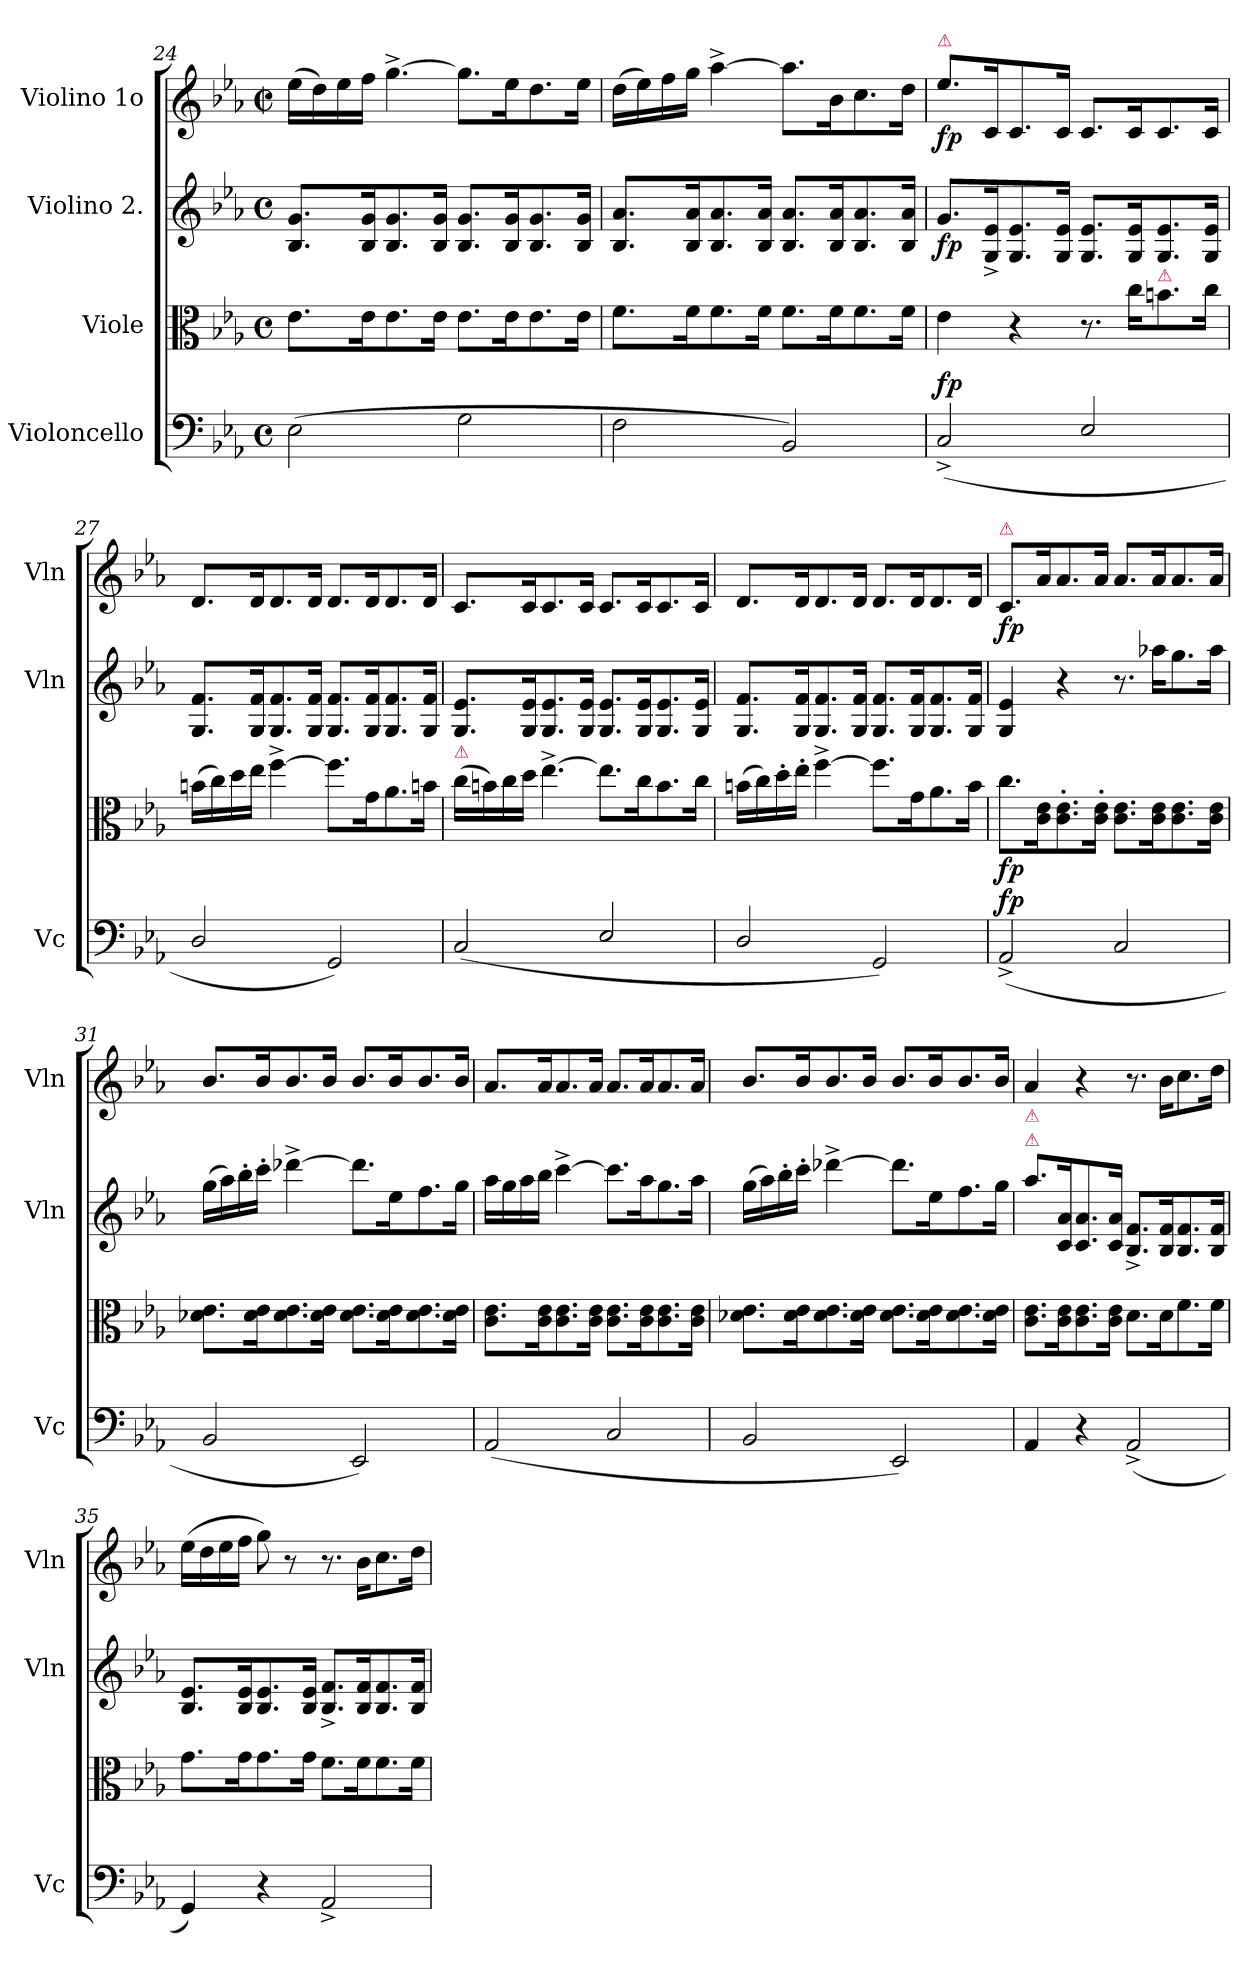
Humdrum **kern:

**kern	**dynam	**kern	**dynam	**kern	**dynam	**kern	**dynam
*part4	*part4	*part3	*part3	*part2	*part2	*part1	*part1
*staff4	*staff4	*staff3	*staff3	*staff2	*staff2	*staff1	*staff1
*I"Violoncello	*	*I"Viole	*	*I"Violino 2.	*	*I"Violino 1o	*
*I'Vc	*	*	*	*I'Vln	*	*I'Vln	*
*clefF4	*	*clefC3	*	*clefG2	*	*clefG2	*
*k[b-e-a-]	*	*k[b-e-a-]	*	*k[b-e-a-]	*	*k[b-e-a-]	*
*M4/4	*	*M4/4	*	*M4/4	*	*M4/4	*
*met(c)	*	*met(c)	*	*met(c)	*	*met(c|)	*
=24	=24	=24	=24	=24	=24	=24	=24
(>2E-\	.	8.e-\L	.	8.B-/ 8.g/L	.	(16ee-\LL	.
.	.	.	.	.	.	16dd\)	.
.	.	.	.	.	.	16ee-\	.
.	.	16e-\K	.	16B-/ 16g/K	.	16ff\JJ	.
!	!	!	!	!	!	!LO:N:vis=4.	!
.	.	8.e-\	.	8.B-/ 8.g/	.	[4gg^<\	.
.	.	16e-\Jk	.	16B-/ 16g/Jk	.	.	.
2G\	.	8.e-\L	.	8.B-/ 8.g/L	.	8.gg\L]	.
.	.	16e-\K	.	16B-/ 16g/K	.	16ee-\K	.
.	.	8.e-\	.	8.B-/ 8.g/	.	8.dd\	.
.	.	16e-\Jk	.	16B-/ 16g/Jk	.	16ee-\Jk	.
=25	=25	=25	=25	=25	=25	=25	=25
2F\	.	8.f\L	.	8.B-/ 8.a-/L	.	(16dd\LL	.
.	.	.	.	.	.	16ee-\)	.
.	.	.	.	.	.	16ff\	.
.	.	16f\K	.	16B-/ 16a-/K	.	16gg\JJ	.
.	.	8.f\	.	8.B-/ 8.a-/	.	[4aa-^<\	.
.	.	16f\Jk	.	16B-/ 16a-/Jk	.	.	.
2BB-/)	.	8.f\L	.	8.B-/ 8.a-/L	.	8.aa-\L]	.
.	.	16f\K	.	16B-/ 16a-/K	.	16b-\K	.
.	.	8.f\	.	8.B-/ 8.a-/	.	8.cc\	.
.	.	16f\Jk	.	16B-/ 16a-/Jk	.	16dd\Jk	.
=26	=26	=26	=26	=26	=26	=26	=26
!	!	!	!	!	!	!LO:TX:a:color=crimson:t=⚠	!
!	!LO:DY:a	!	!	!	!	!	!
(>2C^</	fp	4e-\	.	8.g/L	fp	8.ee-\L	fp
.	.	.	.	16G^</ 16e-^</K	.	16c/K	.
.	.	4r	.	8.G/ 8.e-/	.	8.c/	.
.	.	.	.	16G/ 16e-/Jk	.	16c/Jk	.
2E-/	.	8.r	.	8.G/ 8.e-/L	.	8.c/L	.
.	.	16cc\KL	.	16G/ 16e-/K	.	16c/K	.
!	!	!LO:TX:a:color=crimson:t=⚠	!	!	!	!	!
.	.	8.bn\	.	8.G/ 8.e-/	.	8.c/	.
.	.	16cc\Jk	.	16G/ 16e-/Jk	.	16c/Jk	.
=27	=27	=27	=27	=27	=27	=27	=27
2D/	.	(16bn\LL	.	8.G/ 8.f/L	.	8.d/L	.
.	.	16cc\)	.	.	.	.	.
.	.	16dd\	.	.	.	.	.
.	.	16ee-\JJ	.	16G/ 16f/K	.	16d/K	.
.	.	[4ff^<\	.	8.G/ 8.f/	.	8.d/	.
.	.	.	.	16G/ 16f/Jk	.	16d/Jk	.
2GG/)	.	8.ff\L]	.	8.G/ 8.f/L	.	8.d/L	.
.	.	16g\K	.	16G/ 16f/K	.	16d/K	.
.	.	8.a-\	.	8.G/ 8.f/	.	8.d/	.
.	.	16bn\Jk	.	16G/ 16f/Jk	.	16d/Jk	.
=28	=28	=28	=28	=28	=28	=28	=28
!	!	!LO:TX:a:color=crimson:t=⚠	!	!	!	!	!
(>2C/	.	(16cc\LL	.	8.G/ 8.e-/L	.	8.c/L	.
.	.	16bn\)	.	.	.	.	.
.	.	16cc\	.	.	.	.	.
.	.	16dd\JJ	.	16G/ 16e-/K	.	16c/K	.
!	!	!LO:N:vis=4.	!	!	!	!	!
.	.	[4ee-^<\	.	8.G/ 8.e-/	.	8.c/	.
.	.	.	.	16G/ 16e-/Jk	.	16c/Jk	.
2E-/	.	8.ee-\L]	.	8.G/ 8.e-/L	.	8.c/L	.
.	.	16cc\K	.	16G/ 16e-/K	.	16c/K	.
.	.	8.b\	.	8.G/ 8.e-/	.	8.c/	.
.	.	16cc\Jk	.	16G/ 16e-/Jk	.	16c/Jk	.
=29	=29	=29	=29	=29	=29	=29	=29
2D/	.	(16bn\LL	.	8.G/ 8.f/L	.	8.d/L	.
.	.	16cc\)	.	.	.	.	.
.	.	16dd'\	.	.	.	.	.
.	.	16ee-'\JJ	.	16G/ 16f/K	.	16d/K	.
.	.	[4ff^<\	.	8.G/ 8.f/	.	8.d/	.
.	.	.	.	16G/ 16f/Jk	.	16d/Jk	.
2GG/)	.	8.ff\L]	.	8.G/ 8.f/L	.	8.d/L	.
.	.	16g\K	.	16G/ 16f/K	.	16d/K	.
.	.	8.a-\	.	8.G/ 8.f/	.	8.d/	.
.	.	16b\Jk	.	16G/ 16f/Jk	.	16d/Jk	.
=30	=30	=30	=30	=30	=30	=30	=30
!	!	!	!	!	!	!LO:TX:a:color=crimson:t=⚠	!
!	!LO:DY:a	!	!	!	!	!	!
(>2AA-^</	fp	8.cc\L	fp	4G/ 4e-/	.	8.c/L	fp
.	.	16c\ 16e-\K	.	.	.	16a-/K	.
.	.	8.c'\ 8.e-'\	.	4r	.	8.a-/	.
.	.	16c'\ 16e-'\Jk	.	.	.	16a-/Jk	.
2C/	.	8.c\ 8.e-\L	.	8.r	.	8.a-/L	.
.	.	16c\ 16e-\K	.	16aa-X\KL	.	16a-/K	.
.	.	8.c\ 8.e-\	.	8.gg\	.	8.a-/	.
.	.	16c\ 16e-\Jk	.	16aa-\Jk	.	16a-/Jk	.
=31	=31	=31	=31	=31	=31	=31	=31
2BB-/	.	8.d-X\ 8.e-\L	.	(16gg\LL	.	8.b-/L	.
.	.	.	.	16aa-\)	.	.	.
.	.	.	.	16bb-'\	.	.	.
.	.	16d-\ 16e-\K	.	16ccc'\JJ	.	16b-/K	.
.	.	8.d-\ 8.e-\	.	[4ddd-X^<\	.	8.b-/	.
.	.	16d-\ 16e-\Jk	.	.	.	16b-/Jk	.
2EE-/)	.	8.d-\ 8.e-\L	.	8.ddd-\L]	.	8.b-/L	.
.	.	16d-\ 16e-\K	.	16ee-\K	.	16b-/K	.
.	.	8.d-\ 8.e-\	.	8.ff\	.	8.b-/	.
.	.	16d-\ 16e-\Jk	.	16gg\Jk	.	16b-/Jk	.
=32	=32	=32	=32	=32	=32	=32	=32
(2AA-/	.	8.c\ 8.e-\L	.	16aa-\LL	.	8.a-/L	.
.	.	.	.	16gg\	.	.	.
.	.	.	.	16aa-\	.	.	.
.	.	16c\ 16e-\K	.	16bb-\JJ	.	16a-/K	.
.	.	8.c\ 8.e-\	.	[4ccc^<\	.	8.a-/	.
.	.	16c\ 16e-\Jk	.	.	.	16a-/Jk	.
2C/	.	8.c\ 8.e-\L	.	8.ccc\L]	.	8.a-/L	.
.	.	16c\ 16e-\K	.	16aa-\K	.	16a-/K	.
.	.	8.c\ 8.e-\	.	8.gg\	.	8.a-/	.
.	.	16c\ 16e-\Jk	.	16aa-\Jk	.	16a-/Jk	.
=33	=33	=33	=33	=33	=33	=33	=33
2BB-/	.	8.d-X\ 8.e-\L	.	(16gg\LL	.	8.b-/L	.
.	.	.	.	16aa-\)	.	.	.
.	.	.	.	16bb-'\	.	.	.
.	.	16d-\ 16e-\K	.	16ccc'\JJ	.	16b-/K	.
.	.	8.d-\ 8.e-\	.	[4ddd-X^<\	.	8.b-/	.
.	.	16d-\ 16e-\Jk	.	.	.	16b-/Jk	.
2EE-/)	.	8.d-\ 8.e-\L	.	8.ddd-\L]	.	8.b-/L	.
.	.	16d-\ 16e-\K	.	16ee-\K	.	16b-/K	.
.	.	8.d-\ 8.e-\	.	8.ff\	.	8.b-/	.
.	.	16d-\ 16e-\Jk	.	16gg\Jk	.	16b-/Jk	.
=34	=34	=34	=34	=34	=34	=34	=34
!	!	!	!	!LO:TX:a:color=crimson:t=⚠	!	!	!
!	!	!	!	!LO:TX:a:color=crimson:t=⚠	!	!	!
4AA-/	.	8.c\ 8.e-\L	.	8.aa-\L	.	4a-/	.
.	.	16c\ 16e-\K	.	16c/ 16a-/K	.	.	.
4r	.	8.c\ 8.e-\	.	8.c/ 8.a-/	.	4r	.
.	.	16c\ 16e-\Jk	.	16c/ 16a-/Jk	.	.	.
(2AA-^>/	.	8.d\L	.	8.B-^>/ 8.f^>/L	.	8.r	.
.	.	16d\K	.	16B-/ 16f/K	.	16b-\KL	.
.	.	8.f\	.	8.B-/ 8.f/	.	8.cc\	.
.	.	16f\Jk	.	16B-/ 16f/Jk	.	16dd\Jk	.
=35	=35	=35	=35	=35	=35	=35	=35
4GG/)	.	8.g\L	.	8.B-/ 8.e-/L	.	(16ee-\LL	.
.	.	.	.	.	.	16dd\	.
.	.	.	.	.	.	16ee-\	.
.	.	16g\K	.	16B-/ 16e-/K	.	16ff\JJ	.
4r	.	8.g\	.	8.B-/ 8.e-/	.	8gg\)	.
.	.	.	.	.	.	8r	.
.	.	16g\Jk	.	16B-/ 16e-/Jk	.	.	.
2AA-^>/	.	8.f\L	.	8.B-^>/ 8.f^>/L	.	8.r	.
.	.	16f\K	.	16B-/ 16f/K	.	16b-\KL	.
.	.	8.f\	.	8.B-/ 8.f/	.	8.cc\	.
.	.	16f\Jk	.	16B-/ 16f/Jk	.	16dd\Jk	.
=	=	=	=	=	=	=	=
*-	*-	*-	*-	*-	*-	*-	*-
